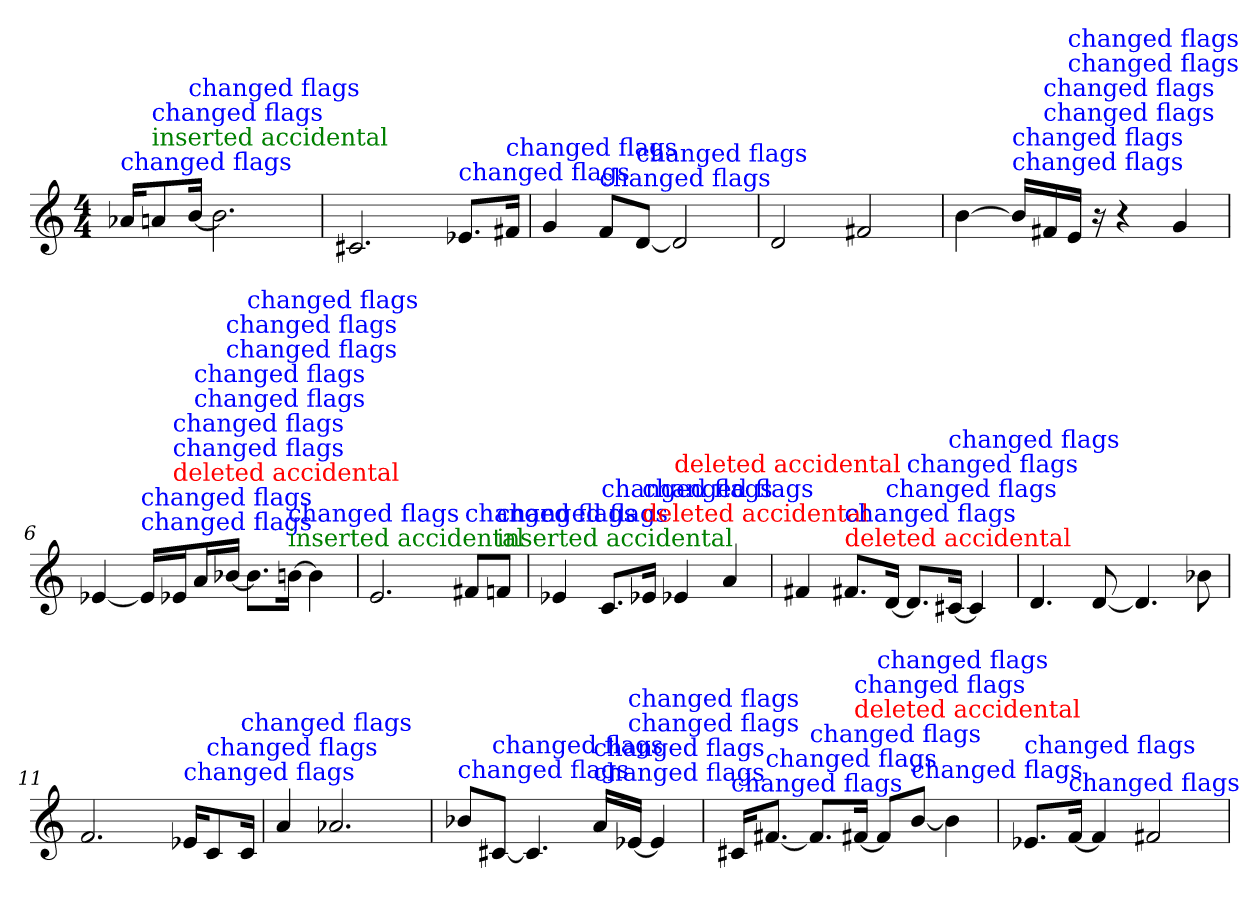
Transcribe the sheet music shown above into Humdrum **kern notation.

**kern
*part1
*staff1
*M4/4
=1
!LO:TX:color=#0000FF:t=changed flags
16a-XiKL
!LO:TX:color=#008000:t=inserted accidental
!LO:TX:color=#0000FF:t=changed flags
8ai
!LO:TX:color=#0000FF:t=changed flags
[16biJk
2.b]
=2
2.c#X
!LO:TX:color=#0000FF:t=changed flags
8.e-XiL
!LO:TX:color=#0000FF:t=changed flags
16f#XiJk
=3
4g
!LO:TX:color=#0000FF:t=changed flags
8fiL
!LO:TX:color=#0000FF:t=changed flags
[8diJ
2d]
=4
2d
2f#X
=5
[4b
!LO:TX:color=#0000FF:t=changed flags
!LO:TX:color=#0000FF:t=changed flags
16biLL]
!LO:TX:color=#0000FF:t=changed flags
!LO:TX:color=#0000FF:t=changed flags
16f#Xi
!LO:TX:color=#0000FF:t=changed flags
!LO:TX:color=#0000FF:t=changed flags
16eiJJ
16r
4r
4g
=6
[4e-X
!LO:TX:color=#0000FF:t=changed flags
!LO:TX:color=#0000FF:t=changed flags
16e-iLL]
!LO:TX:color=#FF0000:t=deleted accidental
!LO:TX:color=#0000FF:t=changed flags
!LO:TX:color=#0000FF:t=changed flags
16e-XiJ
!LO:TX:color=#0000FF:t=changed flags
!LO:TX:color=#0000FF:t=changed flags
16aiL
!LO:TX:color=#0000FF:t=changed flags
!LO:TX:color=#0000FF:t=changed flags
[16b-XiJJ
!LO:TX:color=#0000FF:t=changed flags
8.b-iL]
!LO:TX:color=#008000:t=inserted accidental
!LO:TX:color=#0000FF:t=changed flags
[16biJk
4b]
=7
2.e
!LO:TX:color=#0000FF:t=changed flags
8f#XiL
!LO:TX:color=#008000:t=inserted accidental
!LO:TX:color=#0000FF:t=changed flags
8fiJ
=8
4e-X
!LO:TX:color=#0000FF:t=changed flags
8.ciL
!LO:TX:color=#FF0000:t=deleted accidental
!LO:TX:color=#0000FF:t=changed flags
16e-XiJk
!LO:TX:color=#FF0000:t=deleted accidental
4e-Xj
4a
=9
4f#X
!LO:TX:color=#FF0000:t=deleted accidental
!LO:TX:color=#0000FF:t=changed flags
8.f#XiL
!LO:TX:color=#0000FF:t=changed flags
[16diJk
!LO:TX:color=#0000FF:t=changed flags
8.diL]
!LO:TX:color=#0000FF:t=changed flags
[16c#XiJk
4c#]
=10
4.d
[8d
4.d]
8b-X
=11
2.f
!LO:TX:color=#0000FF:t=changed flags
16e-XiKL
!LO:TX:color=#0000FF:t=changed flags
8ci
!LO:TX:color=#0000FF:t=changed flags
16ciJk
=12
4a
2.a-X
=13
!LO:TX:color=#0000FF:t=changed flags
8b-XiL
!LO:TX:color=#0000FF:t=changed flags
[8c#XiJ
4.c#]
!LO:TX:color=#0000FF:t=changed flags
!LO:TX:color=#0000FF:t=changed flags
16aiLL
!LO:TX:color=#0000FF:t=changed flags
!LO:TX:color=#0000FF:t=changed flags
[16e-XiJJ
4e-]
=14
!LO:TX:color=#0000FF:t=changed flags
16c#XiKL
!LO:TX:color=#0000FF:t=changed flags
[8.f#XiJ
!LO:TX:color=#0000FF:t=changed flags
8.f#iL]
!LO:TX:color=#FF0000:t=deleted accidental
!LO:TX:color=#0000FF:t=changed flags
[16f#XiJk
!LO:TX:color=#0000FF:t=changed flags
8f#iL]
!LO:TX:color=#0000FF:t=changed flags
[8biJ
4b]
=15
!LO:TX:color=#0000FF:t=changed flags
8.e-XiL
!LO:TX:color=#0000FF:t=changed flags
[16fiJk
4f]
2f#X
=
*-
